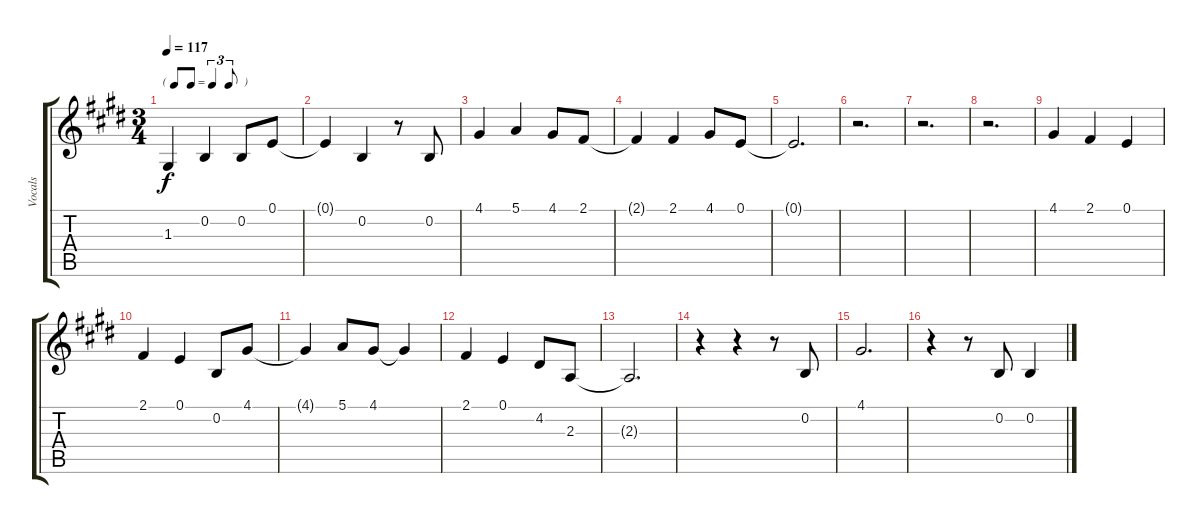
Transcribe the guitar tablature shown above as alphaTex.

\track ("Vocals" "Vocals") {instrument acousticgrandpiano}
\staff {score tabs}
\tuning (E4 B3 G3 D3 A2 E2) {hide}
\ts (3 4)
\tf triplet8th
\tempo 117
\clef g2
\ks e
1.3.4{dy f} 0.2.4 0.2.8 0.1.8 |
0.1{t}.4 0.2.4 r.8 0.2.8 |
4.1.4 5.1.4 4.1.8 2.1.8 |
2.1{t}.4 2.1.4 4.1.8 0.1.8 |
0.1{t}.2{d} |
r.2{d} |
r.2{d} |
r.2{d} |
4.1.4 2.1.4 0.1.4 |
2.1.4 0.1.4 0.2.8 4.1.8 |
4.1{t}.4 5.1.8 4.1.8 4.1{t}.4 |
2.1.4 0.1.4 4.2.8 2.3.8 |
2.3{t}.2{d} |
r.4 r.4 r.8 0.2.8 |
4.1.2{d} |
r.4 r.8 0.2.8 0.2.4
